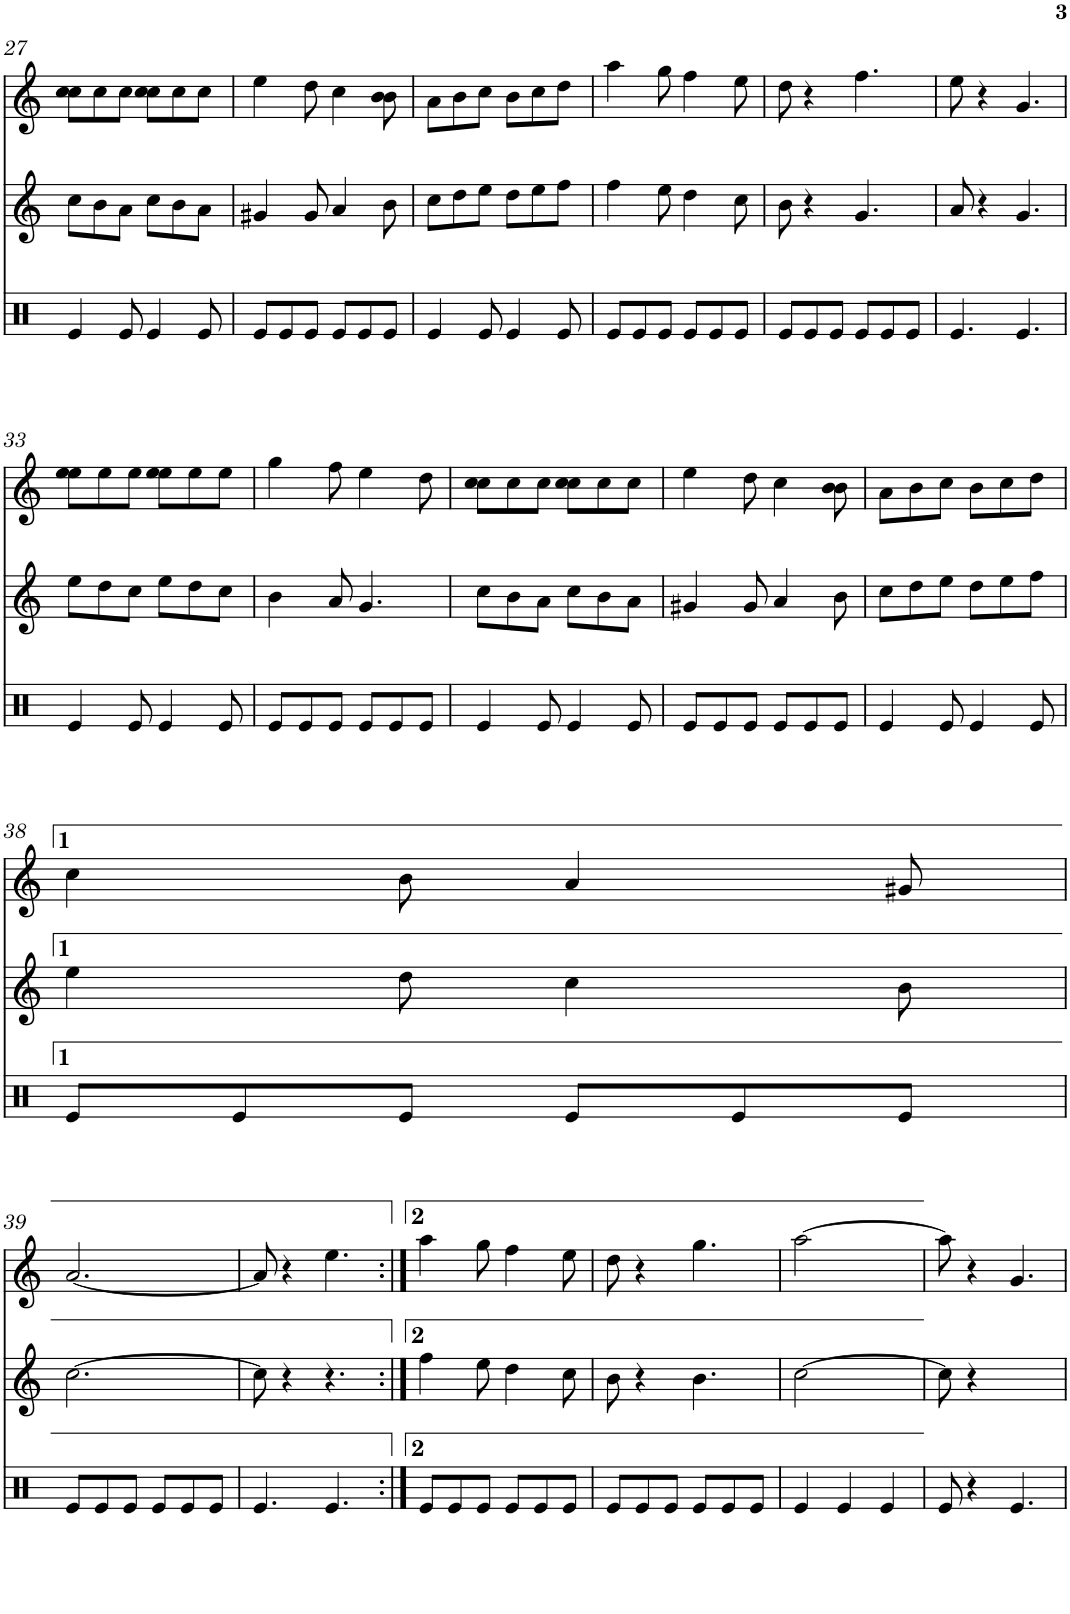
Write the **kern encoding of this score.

**kern	**kern	**kern
*part3	*part2	*part1
*staff3	*staff2	*staff1
*I"Timbal	*I"Gralla 2	*I"Gralla 1
!!LO:PB:g=z
*clefX	*clefG2	*clefG2
*k[]	*k[]	*k[]
*M6/8	*M6/8	*M6/8
=27	=27	=27
4e/	8cc\L	8cc\ 8cc\L
.	8b\	8cc\
8e/	8a\J	8cc\J
4e/	8cc\L	8cc\ 8cc\L
.	8b\	8cc\
8e/	8a\J	8cc\J
=28	=28	=28
8e/L	4g#X/	4ee\
8e/	.	.
8e/J	8g#/	8dd\
8e/L	4a/	4cc\
8e/	.	.
8e/J	8b\	8b\ 8b\
=29	=29	=29
4e/	8cc\L	8a\L
.	8dd\	8b\
8e/	8ee\J	8cc\J
4e/	8dd\L	8b\L
.	8ee\	8cc\
8e/	8ff\J	8dd\J
=30	=30	=30
8e/L	4ff\	4aa\
8e/	.	.
8e/J	8ee\	8gg\
8e/L	4dd\	4ff\
8e/	.	.
8e/J	8cc\	8ee\
=31	=31	=31
8e/L	8b\	8dd\
8e/	4r	4r
8e/J	.	.
8e/L	4.g/	4.ff\
8e/	.	.
8e/J	.	.
=32	=32	=32
4.e/	8a/	8ee\
.	4r	4r
4.e/	4.g/	4.g/
!!LO:LB:g=z
=33	=33	=33
4e/	8ee\L	8ee\ 8ee\L
.	8dd\	8ee\
8e/	8cc\J	8ee\J
4e/	8ee\L	8ee\ 8ee\L
.	8dd\	8ee\
8e/	8cc\J	8ee\J
=34	=34	=34
8e/L	4b\	4gg\
8e/	.	.
8e/J	8a/	8ff\
8e/L	4.g/	4ee\
8e/	.	.
8e/J	.	8dd\
=35	=35	=35
4e/	8cc\L	8cc\ 8cc\L
.	8b\	8cc\
8e/	8a\J	8cc\J
4e/	8cc\L	8cc\ 8cc\L
.	8b\	8cc\
8e/	8a\J	8cc\J
=36	=36	=36
8e/L	4g#X/	4ee\
8e/	.	.
8e/J	8g#/	8dd\
8e/L	4a/	4cc\
8e/	.	.
8e/J	8b\	8b\ 8b\
=37	=37	=37
4e/	8cc\L	8a\L
.	8dd\	8b\
8e/	8ee\J	8cc\J
4e/	8dd\L	8b\L
.	8ee\	8cc\
8e/	8ff\J	8dd\J
!!LO:LB:g=z
=38	=38	=38
8e/L	4ee\	4cc\
8e/	.	.
8e/J	8dd\	8b\
8e/L	4cc\	4a/
8e/	.	.
8e/J	8b\	8g#X/
!!LO:LB:g=z
=39	=39	=39
8e/L	[2.cc\	[2.a/
8e/	.	.
8e/J	.	.
8e/L	.	.
8e/	.	.
8e/J	.	.
=40	=40	=40
4.e/	8cc\]	8a/]
.	4r	4r
4.e/	4.r	4.ee\
=41:|!	=41:|!	=41:|!
8e/L	4ff\	4aa\
8e/	.	.
8e/J	8ee\	8gg\
8e/L	4dd\	4ff\
8e/	.	.
8e/J	8cc\	8ee\
=42	=42	=42
8e/L	8b\	8dd\
8e/	4r	4r
8e/J	.	.
8e/L	4.b\	4.gg\
8e/	.	.
8e/J	.	.
=43	=43	=43
4e/	[2cc\	[2aa\
4e/	.	.
4e/	4ryy	4ryy
=44	=44	=44
8e/	8cc\]	8aa\]
4r	4r	4r
4.e/	4.ryy	4.g/
=	=	=
*-	*-	*-
